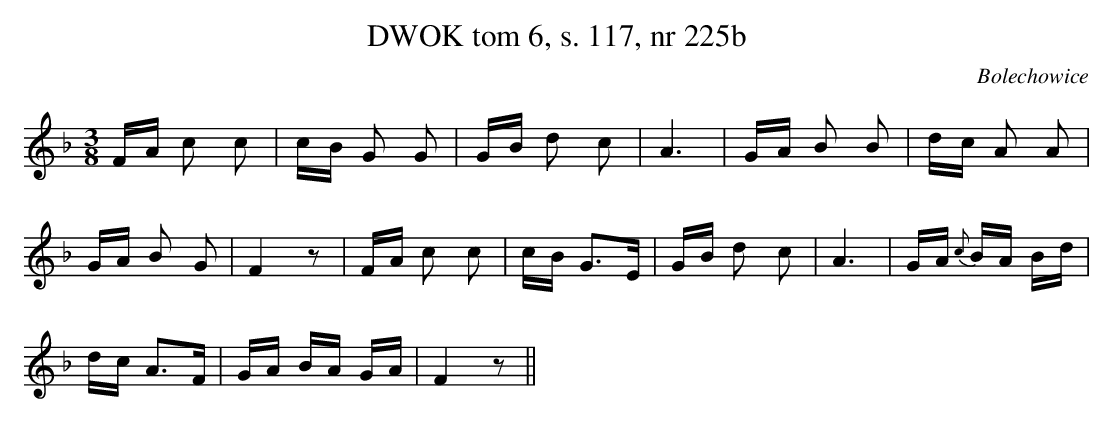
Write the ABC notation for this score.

X:1
T:DWOK tom 6, s. 117, nr 225b
O:Bolechowice
L:1/16
M:3/8
K:F
FA c2 c2|cB G2 G2|GB d2 c2|A6|GA B2 B2|dc A2 A2|
GA B2 G2|F4 z2|FA c2 c2|cB G3E|GB d2 c2|A6|GA {c }BA Bd|
dc A3F|GA BA GA|F4 z2||
